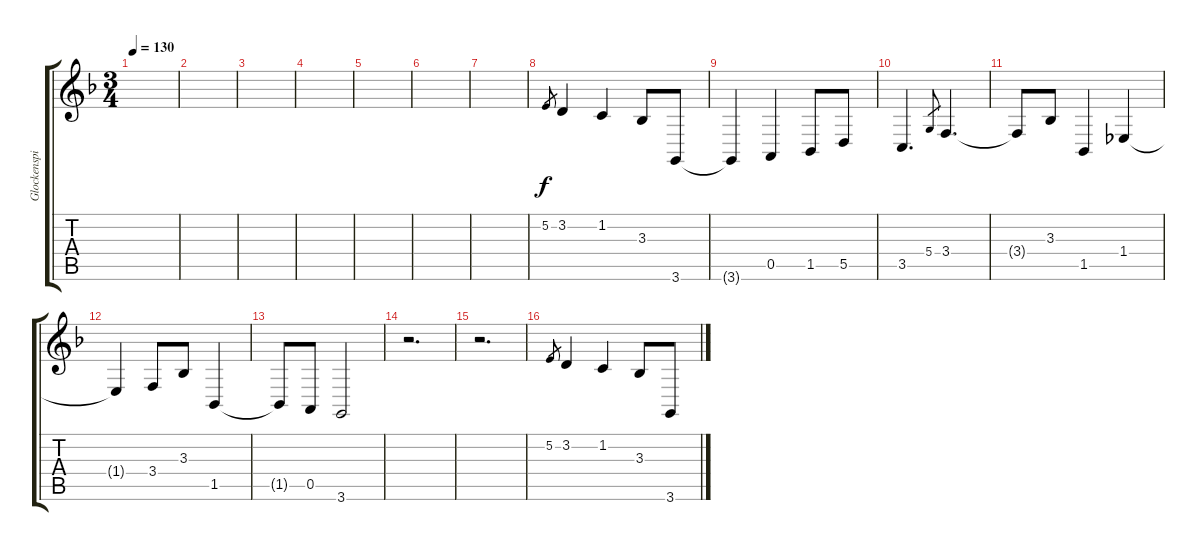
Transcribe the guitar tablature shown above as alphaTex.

\track ("Glockenspiel" "Glockenspi") {instrument glockenspiel}
\staff {score tabs}
\tuning (E4 B3 G3 D3 A2 E2) {hide}
\ts (3 4)
\tempo 130
\clef g2
\ks dminor
|
|
|
|
|
|
|
5.2.8{gr} 3.2.4 1.2.4 3.3.8 3.6.8 |
3.6{t}.4 0.5.4 1.5.8 5.5.8 |
3.5.4{d} 5.4.8{gr} 3.4.4{d} |
3.4{t}.8 3.3.8 1.5.4 1.4.4 |
1.4{t}.4 3.4.8 3.3.8 1.5.4 |
1.5{t}.8 0.5.8 3.6.2 |
r.2{d} |
r.2{d} |
5.2.8{gr} 3.2.4 1.2.4 3.3.8 3.6.8
